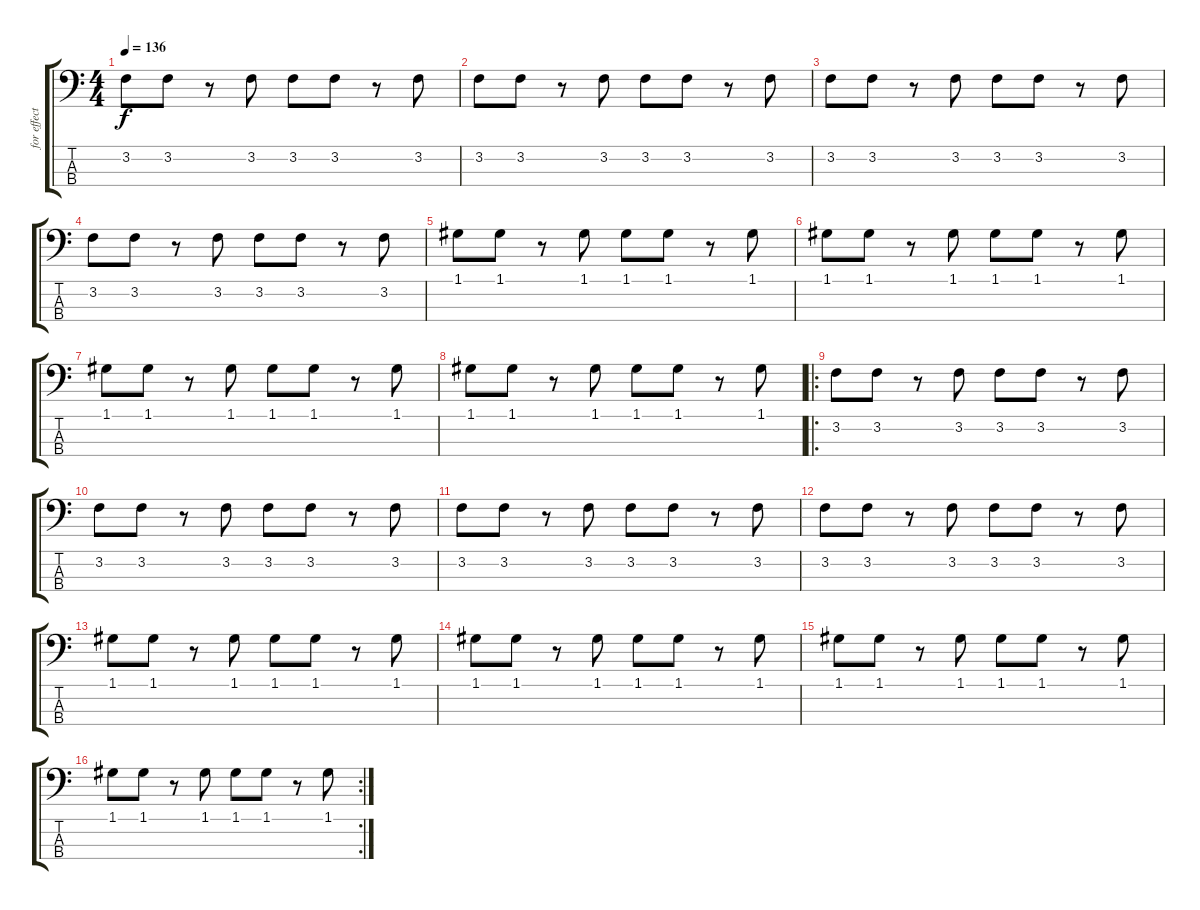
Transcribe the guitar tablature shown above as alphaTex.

\track ("for effect" "for effect") {instrument electricbassfinger}
\staff {score tabs}
\tuning (G2 D2 A1 E1) {hide}
\ts (4 4)
\tempo 136
\clef f4
\ks c
3.2.8{dy f} 3.2.8 r.8 3.2.8 3.2.8 3.2.8 r.8 3.2.8 |
3.2.8 3.2.8 r.8 3.2.8 3.2.8 3.2.8 r.8 3.2.8 |
3.2.8 3.2.8 r.8 3.2.8 3.2.8 3.2.8 r.8 3.2.8 |
3.2.8 3.2.8 r.8 3.2.8 3.2.8 3.2.8 r.8 3.2.8 |
1.1.8 1.1.8 r.8 1.1.8 1.1.8 1.1.8 r.8 1.1.8 |
1.1.8 1.1.8 r.8 1.1.8 1.1.8 1.1.8 r.8 1.1.8 |
1.1.8 1.1.8 r.8 1.1.8 1.1.8 1.1.8 r.8 1.1.8 |
1.1.8 1.1.8 r.8 1.1.8 1.1.8 1.1.8 r.8 1.1.8 |
\ro
3.2.8 3.2.8 r.8 3.2.8 3.2.8 3.2.8 r.8 3.2.8 |
3.2.8 3.2.8 r.8 3.2.8 3.2.8 3.2.8 r.8 3.2.8 |
3.2.8 3.2.8 r.8 3.2.8 3.2.8 3.2.8 r.8 3.2.8 |
3.2.8 3.2.8 r.8 3.2.8 3.2.8 3.2.8 r.8 3.2.8 |
1.1.8 1.1.8 r.8 1.1.8 1.1.8 1.1.8 r.8 1.1.8 |
1.1.8 1.1.8 r.8 1.1.8 1.1.8 1.1.8 r.8 1.1.8 |
1.1.8 1.1.8 r.8 1.1.8 1.1.8 1.1.8 r.8 1.1.8 |
\rc 2
1.1.8 1.1.8 r.8 1.1.8 1.1.8 1.1.8 r.8 1.1.8
